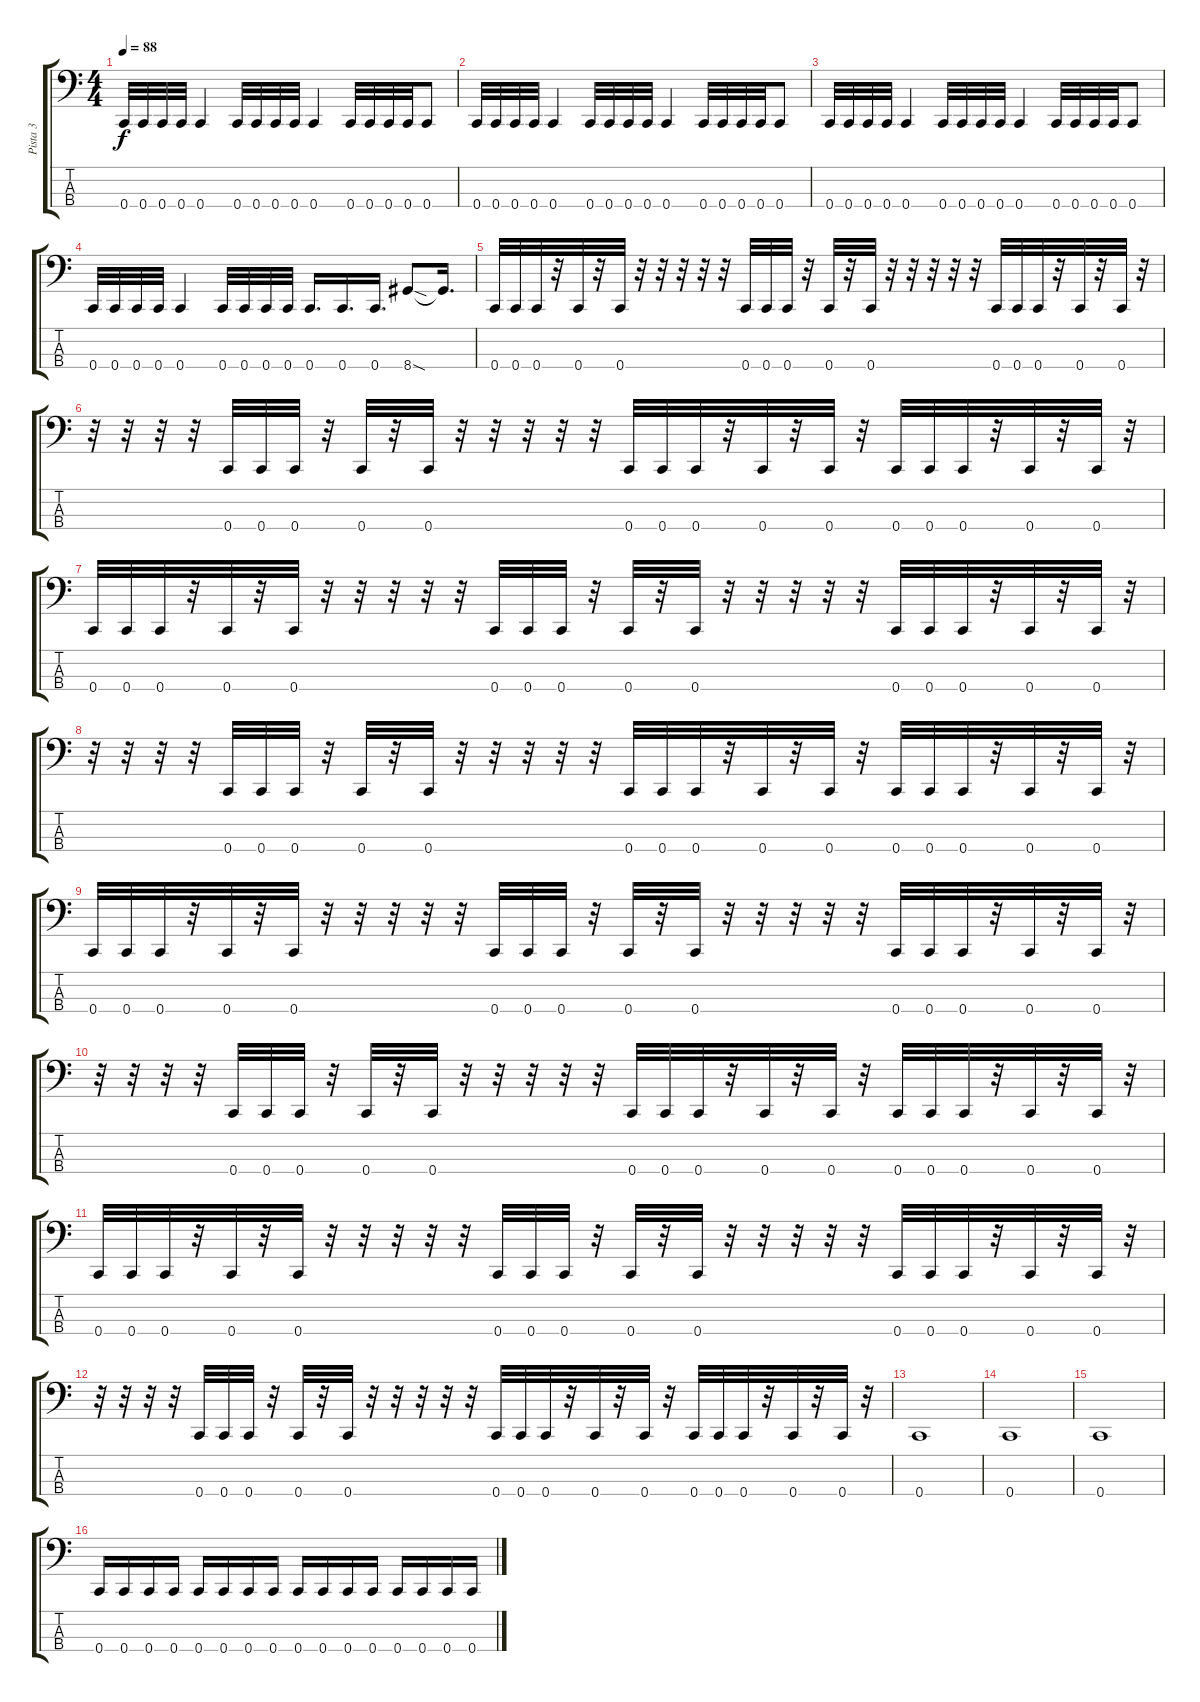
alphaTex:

\track ("Pista 3" "Pista 3") {instrument electricbassfinger}
\staff {score tabs}
\tuning (F2 C2 G1 C1) {hide}
\ts (4 4)
\tempo 88
\clef f4
\ks c
0.4.32{dy f} 0.4.32 0.4.32 0.4.32 0.4.4 0.4.32 0.4.32 0.4.32 0.4.32 0.4.4 0.4.32 0.4.32 0.4.32 0.4.32 0.4.8 |
0.4.32 0.4.32 0.4.32 0.4.32 0.4.4 0.4.32 0.4.32 0.4.32 0.4.32 0.4.4 0.4.32 0.4.32 0.4.32 0.4.32 0.4.8 |
0.4.32 0.4.32 0.4.32 0.4.32 0.4.4 0.4.32 0.4.32 0.4.32 0.4.32 0.4.4 0.4.32 0.4.32 0.4.32 0.4.32 0.4.8 |
0.4.32 0.4.32 0.4.32 0.4.32 0.4.4 0.4.32 0.4.32 0.4.32 0.4.32 0.4.16{d} 0.4.16{d} 0.4.16{d} 8.4{sod}.8 8.4{t}.16{d} |
0.4.32 0.4.32 0.4.32 r.32 0.4.32 r.32 0.4.32 r.32 r.32 r.32 r.32 r.32 0.4.32 0.4.32 0.4.32 r.32 0.4.32 r.32 0.4.32 r.32 r.32 r.32 r.32 r.32 0.4.32 0.4.32 0.4.32 r.32 0.4.32 r.32 0.4.32 r.32 |
r.32 r.32 r.32 r.32 0.4.32 0.4.32 0.4.32 r.32 0.4.32 r.32 0.4.32 r.32 r.32 r.32 r.32 r.32 0.4.32 0.4.32 0.4.32 r.32 0.4.32 r.32 0.4.32 r.32 0.4.32 0.4.32 0.4.32 r.32 0.4.32 r.32 0.4.32 r.32 |
0.4.32 0.4.32 0.4.32 r.32 0.4.32 r.32 0.4.32 r.32 r.32 r.32 r.32 r.32 0.4.32 0.4.32 0.4.32 r.32 0.4.32 r.32 0.4.32 r.32 r.32 r.32 r.32 r.32 0.4.32 0.4.32 0.4.32 r.32 0.4.32 r.32 0.4.32 r.32 |
r.32 r.32 r.32 r.32 0.4.32 0.4.32 0.4.32 r.32 0.4.32 r.32 0.4.32 r.32 r.32 r.32 r.32 r.32 0.4.32 0.4.32 0.4.32 r.32 0.4.32 r.32 0.4.32 r.32 0.4.32 0.4.32 0.4.32 r.32 0.4.32 r.32 0.4.32 r.32 |
0.4.32 0.4.32 0.4.32 r.32 0.4.32 r.32 0.4.32 r.32 r.32 r.32 r.32 r.32 0.4.32 0.4.32 0.4.32 r.32 0.4.32 r.32 0.4.32 r.32 r.32 r.32 r.32 r.32 0.4.32 0.4.32 0.4.32 r.32 0.4.32 r.32 0.4.32 r.32 |
r.32 r.32 r.32 r.32 0.4.32 0.4.32 0.4.32 r.32 0.4.32 r.32 0.4.32 r.32 r.32 r.32 r.32 r.32 0.4.32 0.4.32 0.4.32 r.32 0.4.32 r.32 0.4.32 r.32 0.4.32 0.4.32 0.4.32 r.32 0.4.32 r.32 0.4.32 r.32 |
0.4.32 0.4.32 0.4.32 r.32 0.4.32 r.32 0.4.32 r.32 r.32 r.32 r.32 r.32 0.4.32 0.4.32 0.4.32 r.32 0.4.32 r.32 0.4.32 r.32 r.32 r.32 r.32 r.32 0.4.32 0.4.32 0.4.32 r.32 0.4.32 r.32 0.4.32 r.32 |
r.32 r.32 r.32 r.32 0.4.32 0.4.32 0.4.32 r.32 0.4.32 r.32 0.4.32 r.32 r.32 r.32 r.32 r.32 0.4.32 0.4.32 0.4.32 r.32 0.4.32 r.32 0.4.32 r.32 0.4.32 0.4.32 0.4.32 r.32 0.4.32 r.32 0.4.32 r.32 |
0.4.1 |
0.4.1 |
0.4.1 |
0.4.16 0.4.16 0.4.16 0.4.16 0.4.16 0.4.16 0.4.16 0.4.16 0.4.16 0.4.16 0.4.16 0.4.16 0.4.16 0.4.16 0.4.16 0.4.16
